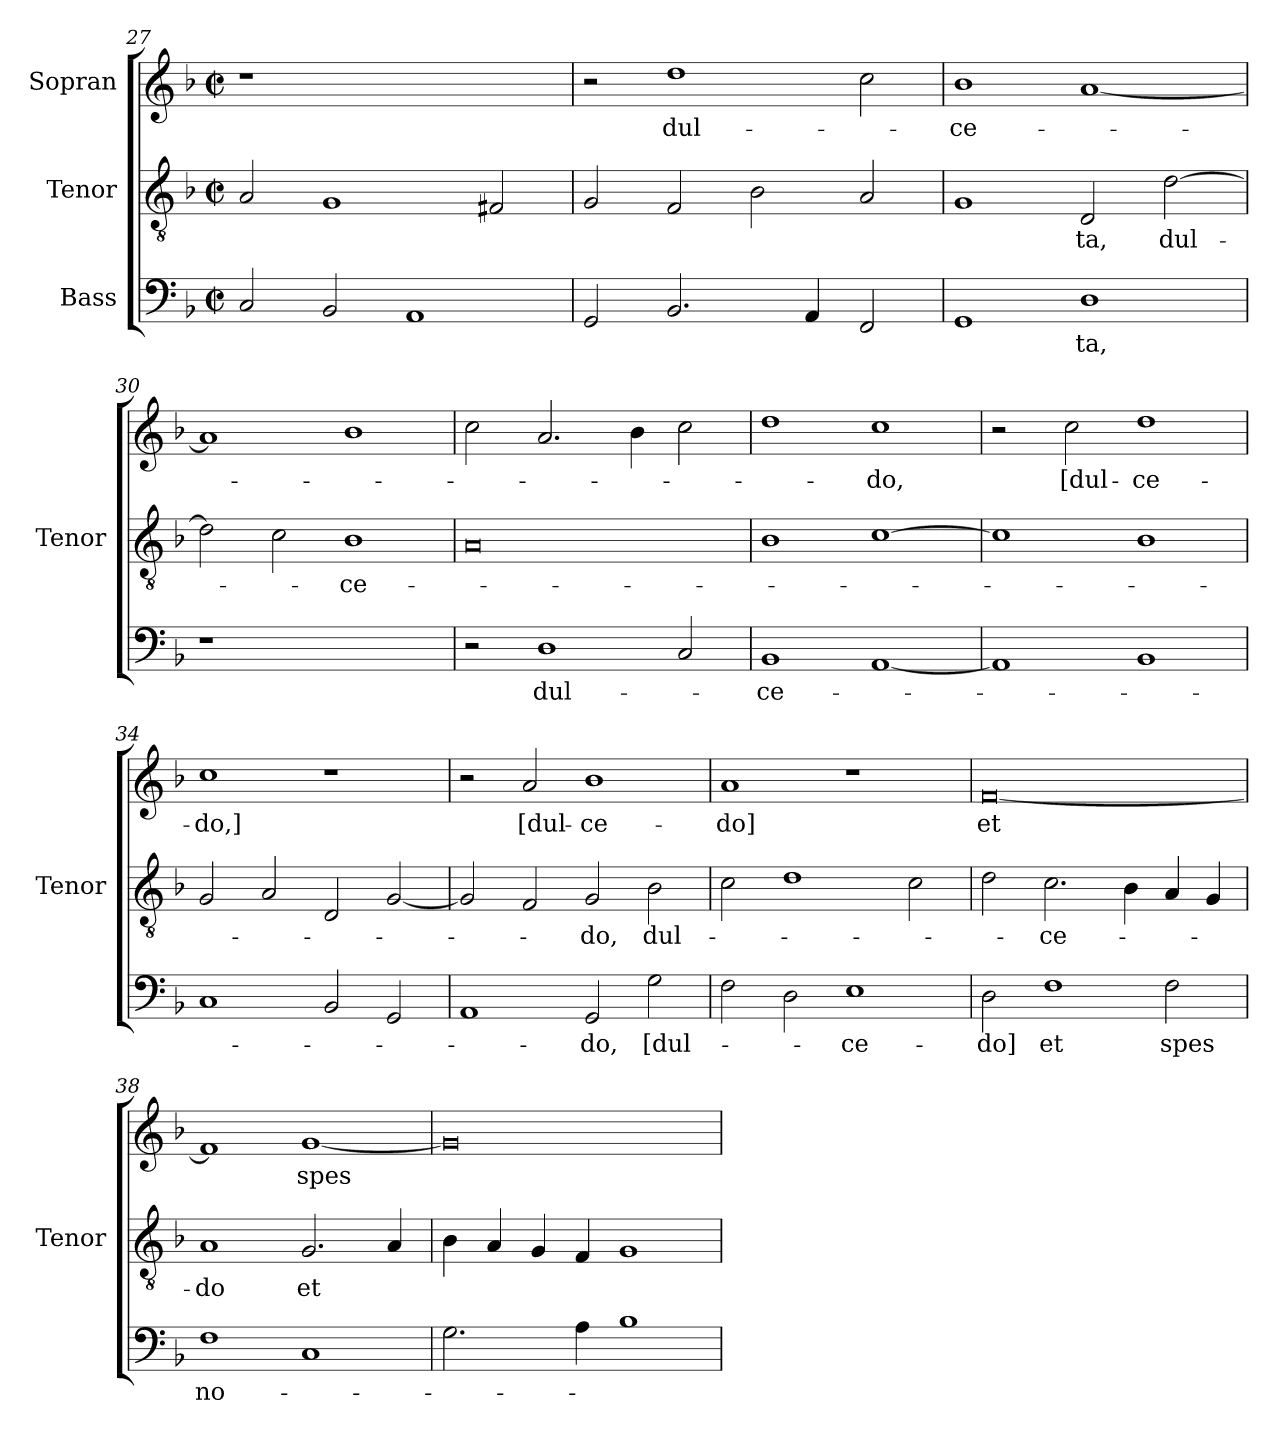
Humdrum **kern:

**kern	**text	**kern	**text	**kern	**text
*part3	*part3	*part2	*part2	*part1	*part1
*staff3	*staff3	*staff2	*staff2	*staff1	*staff1
*I"Bass	*	*I"Tenor	*	*I"Sopran	*
*	*	*I'Tenor	*	*	*
*clefF4	*	*clefGv2	*	*clefG2	*
*	*	*ITrd7c12	*	*	*
*k[b-]	*	*k[b-]	*	*k[b-]	*
*F:	*	*F:	*	*F:	*
*M2/2	*	*M2/2	*	*M2/2	*
*met(c|)	*	*met(c|)	*	*met(c|)	*
=27	=27	=27	=27	=27	=27
!	!	!	!	!LO:N:vis=1	!
2Ci/	.	2AAi/	.	1r	.
2BB-i/	.	1GGi	.	.	.
1AAi	.	.	.	1ryy	.
.	.	2FF#Xi/	.	.	.
!!LO:LB:g=z
=28	=28	=28	=28	=28	=28
2GGi/	.	2GGi/	.	2r	.
!	!	!	!	!	!LO:LY:b:color=#000000
2.BB-i/	.	2FFi/	.	1ddi	dul-
.	.	2BB-i\	.	.	.
4AAi/	.	.	.	.	.
2FFi/	.	2AAi/	.	2cci\	.
=29	=29	=29	=29	=29	=29
!	!	!	!	!	!LO:LY:b:color=#000000
1GGi	.	1GGi	.	1b-i	-ce-
!	!LO:LY:b:color=#000000	!	!	!	!
!	!	!	!LO:LY:b:color=#000000	!	!
1Di	-ta,	2DDi/	-ta,	[<1ai	.
!	!	!	!LO:LY:b:color=#000000	!	!
.	.	[>2Di\	dul-	.	.
=30	=30	=30	=30	=30	=30
!LO:N:vis=1	!	!	!	!	!
1r	.	2Di\]	.	1ai]	.
.	.	2Ci\	.	.	.
!	!	!	!LO:LY:b:color=#000000	!	!
1ryy	.	1BB-i	-ce-	1b-i	.
=31	=31	=31	=31	=31	=31
2r	.	0AAi	.	2cci\	.
!	!LO:LY:b:color=#000000	!	!	!	!
1Di	dul-	.	.	2.ai/	.
.	.	.	.	4b-i\	.
2Ci/	.	.	.	2cci\	.
=32	=32	=32	=32	=32	=32
!	!LO:LY:b:color=#000000	!	!	!	!
1BB-i	-ce-	1BB-i	.	1ddi	.
!	!	!	!	!	!LO:LY:b:color=#000000
[<1AAi	.	[>1Ci	.	1cci	-do,
=33	=33	=33	=33	=33	=33
1AAi]	.	1Ci]	.	2r	.
!	!	!	!	!	!LO:LY:b:color=#000000
.	.	.	.	2cci\	[dul-
!	!	!	!	!	!LO:LY:b:color=#000000
1BB-i	.	1BB-i	.	1ddi	-ce-
!!LO:LB:g=z
=34	=34	=34	=34	=34	=34
!	!	!	!	!	!LO:LY:b:color=#000000
1Ci	.	2GGi/	.	1cci	-do,]
.	.	2AAi/	.	.	.
2BB-i/	.	2DDi/	.	1r	.
2GGi/	.	[<2GGi/	.	.	.
=35	=35	=35	=35	=35	=35
1AAi	.	2GGi/]	.	2r	.
!	!	!	!	!	!LO:LY:b:color=#000000
.	.	2FFi/	.	2ai/	[dul-
!	!LO:LY:b:color=#000000	!	!	!	!
!	!	!	!LO:LY:b:color=#000000	!	!
!	!	!	!	!	!LO:LY:b:color=#000000
2GGi/	-do,	2GGi/	-do,	1b-i	-ce-
!	!LO:LY:b:color=#000000	!	!	!	!
!	!	!	!LO:LY:b:color=#000000	!	!
2Gi\	[dul-	2BB-i\	dul-	.	.
=36	=36	=36	=36	=36	=36
!	!	!	!	!	!LO:LY:b:color=#000000
2Fi\	.	2Ci\	.	1ai	-do]
2Di\	.	1Di	.	.	.
!	!LO:LY:b:color=#000000	!	!	!	!
1Ei	-ce-	.	.	1r	.
.	.	2Ci\	.	.	.
=37	=37	=37	=37	=37	=37
!	!LO:LY:b:color=#000000	!	!	!	!
!	!	!	!	!	!LO:LY:b:color=#000000
2Di\	-do]	2Di\	.	[<0fi	et
!	!LO:LY:b:color=#000000	!	!	!	!
!	!	!	!LO:LY:b:color=#000000	!	!
1Fi	et	2.Ci\	-ce-	.	.
.	.	4BB-i\	.	.	.
!	!LO:LY:b:color=#000000	!	!	!	!
2Fi\	spes	4AAi/	.	.	.
.	.	4GGi/	.	.	.
=38	=38	=38	=38	=38	=38
!	!LO:LY:b:color=#000000	!	!	!	!
!	!	!	!LO:LY:b:color=#000000	!	!
1Fi	no-	1AAi	-do	1fi]	.
!	!	!	!LO:LY:b:color=#000000	!	!
!	!	!	!	!	!LO:LY:b:color=#000000
1Ci	.	2.GGi/	et	[<1gi	spes
.	.	4AAi/	.	.	.
=39	=39	=39	=39	=39	=39
2.Gi\	.	4BB-i\	.	0gi]	.
.	.	4AAi/	.	.	.
.	.	4GGi/	.	.	.
4Ai\	.	4FFi/	.	.	.
1B-i	.	1GGi	.	.	.
=	=	=	=	=	=
*-	*-	*-	*-	*-	*-
